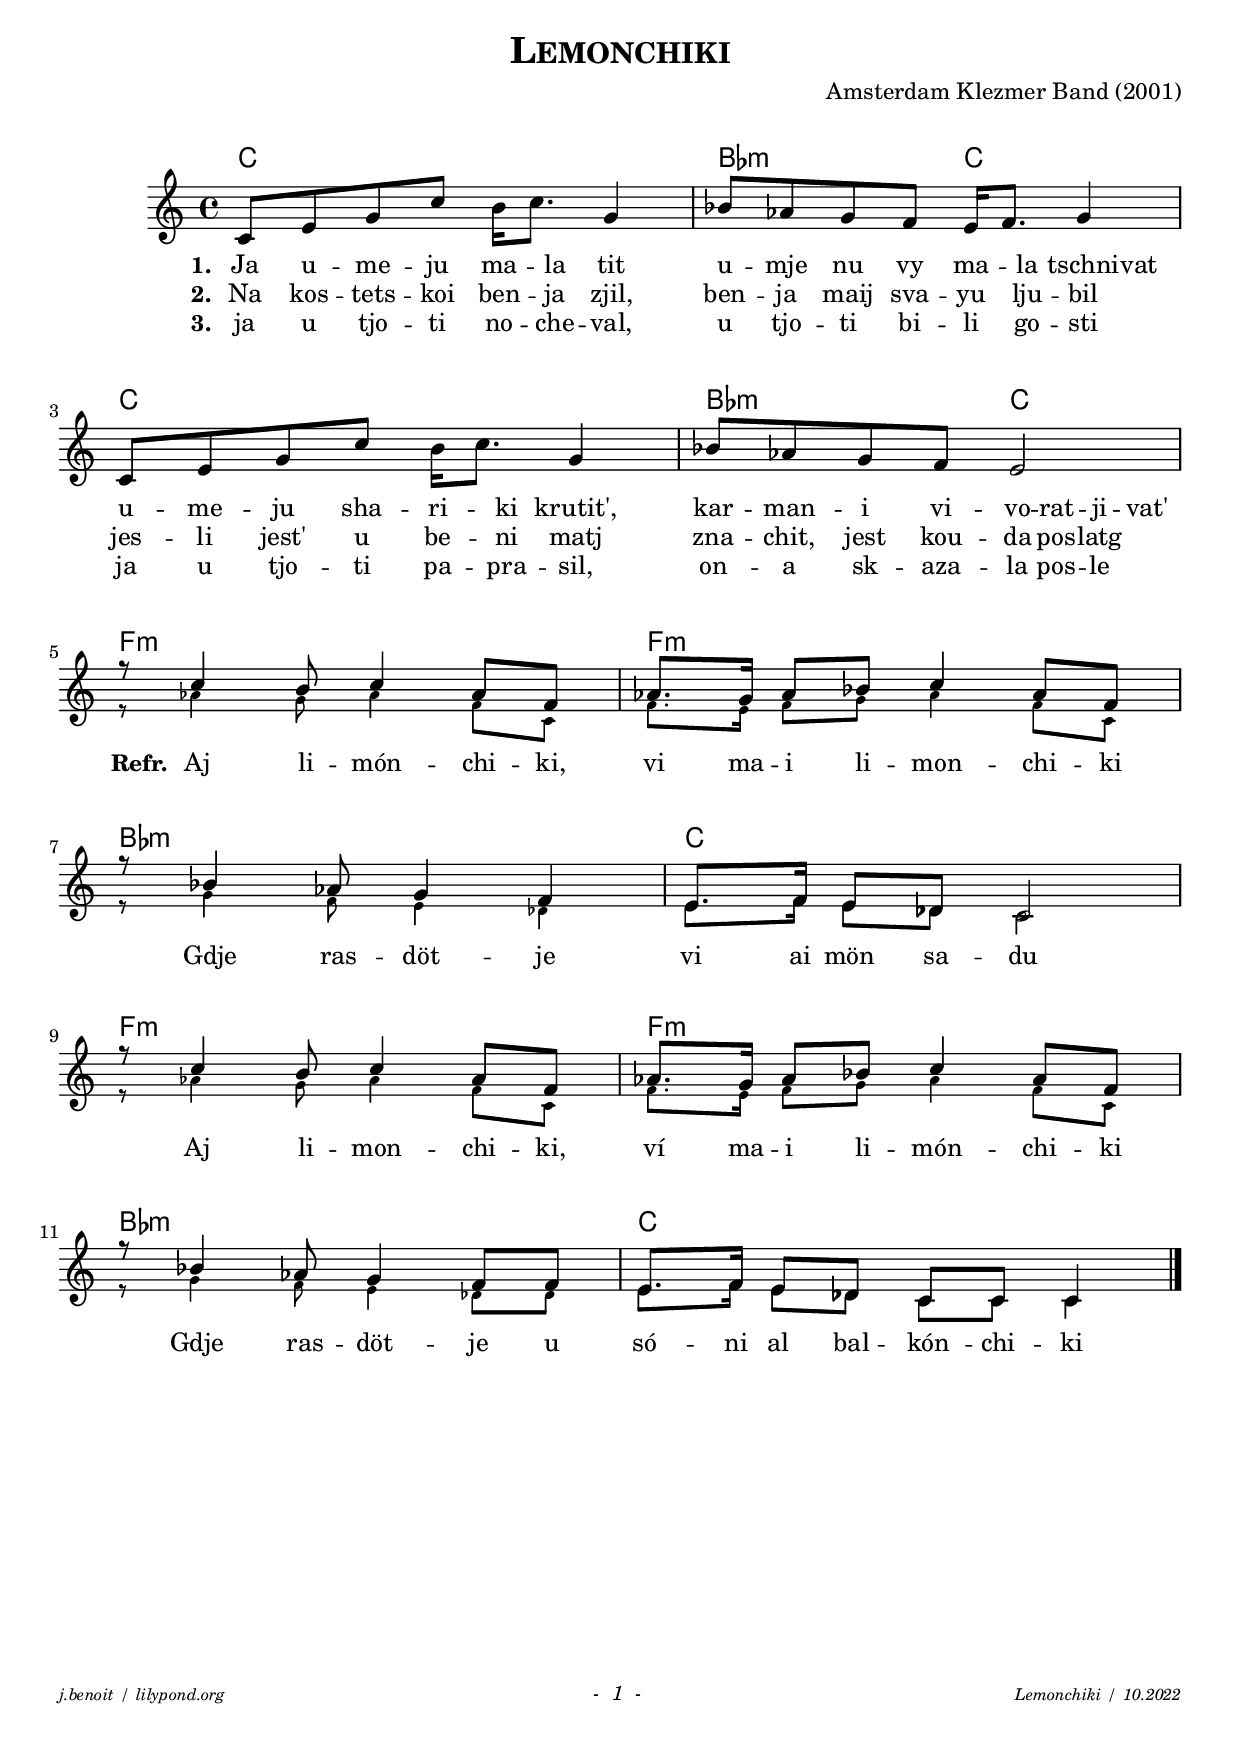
% tepmlate for a three parts Staff with lyrices and a repeat in it
\version "2.20.0"

piecename_footerline = "Lemonchiki"
version_date = "10.2022"
\include "../_common/footers.ily"
\footer_common_with_pagenum 

\paper {
  system-system-spacing.padding = #5
  %systems-per-page = 6  % force nr. of systems
  }

\header {
  title = \markup \caps  {"Lemonchiki"}
  composer = "Amsterdam Klezmer Band (2001)"
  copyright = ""
  arranger = ""
  }

\markup \vspace #1 % space between header and score

% -- music and text ------------------------------------------------
global = {
  \key c \major
  \time 4/4
}

d_m = { d,8 <a, d f >8}

voice_vocal_stanza =  \fixed c' { 
  c e g c' b16 c'8. g4 bes8 as g f e16 f8. g4
  c8 e g c' b16 c'8. g4 bes8 as g f e2 
}

voice_refrain =  \fixed c' { 
  r8 c'4 b8 c'4 as8 f as8. g16 as8 bes8 c'4 as8 f \break
  r8 bes4 as8 g4 f e8. f16 e8 des c2 \break
  r8 c'4 b8 c'4 as8 f as8. g16 as8 bes8 c'4 as8 f 
  r8 bes4 as8 g4 f8 f  e8. f16 e8 des c8 c c4 \bar "|."

}

voice_refrain_two =  \fixed c' { 
  r8 as4 g8 as4 f8 c f8. e16 f8 g8 as4 f8 c \break
  r8 g4 f8 e4 des e8. f16 e8 des c2 \break
  r8 as4 g8 as4 f8 c f8. e16 f8 g8 as4 f8 c 
  r8 g4 f8 e4 des8 8 e8.  f16 e8 des c8 c c4 \bar "|."

}
chords_stanza = \chordmode { c1 bes2:m c2 c1 bes2:m c2 }
chords_refrain = \chordmode { f1:m f1:m bes1:m c1  }


all_chords = {
  \chords_stanza 
  \chords_refrain \chords_refrain 
}

stanza_one = \lyricmode {
    \set stanza = "1. " Ja8 u -- me -- ju ma8 -- la8 tit4 
    u8 -- mje nu vy ma8  -- la8  tschni8 -- vat8 \break
      
    u -- me -- ju sha -- ri -- ki krutit',4
    kar8 -- man -- i vi -- vo -- rat -- ji -- vat'4
    
    \set stanza = "Refr. " 
    Aj4 li8 -- món4 -- chi8 -- ki,8 
    vi8. ma16 -- i8 li -- mon4 -- chi8 -- ki 
    ""8 Gdje4 ras8 -- döt4 -- je4  vi8. ai16  mön8 sa -- du2
     ""8 Aj4 li8 -- mon4 -- chi8 -- ki,8 ví8. ma16 -- i8 li -- món4 -- chi8 -- ki \break
    ""8 Gdje4 ras8 -- döt4 -- je8 u   só8. -- ni16  al8 bal -- "  kón "8 -- chi8 -- ki4
     
} 

stanza_two = \lyricmode {   
    \set stanza = "2. "
    Na8 kos -- tets -- koi ben -- ja zjil,4
    ben8 -- ja maij sva -- yu lju -- bil4
    jes8 -- li jest' u be -- ni matj4
    zna8 -- chit, jest kou -- da pos -- latg
      
    } 
    
stanza_three = \lyricmode {   
    \set stanza = "3. "
    ja u tjo -- ti no -- che -- val,4 
    u8 tjo -- ti bi -- li go -- sti4
    ja8 u tjo -- ti pa -- pra -- sil,4 
    on8 -- a sk -- aza -- la  pos -- le
      
    } 


% -- container ---------------------------------------------
\score {
  <<
    
    \new ChordNames {
      \all_chords
    }
    
  \new Staff 
    {
    \new Voice = "lead" { 
           \oneVoice {\global 
                      \voice_vocal_stanza }  % stanza with one single voice
            << 
              \new Voice  = "refr_one" {
                  \voiceOne \voice_refrain }  % refrain, 2 voices
              \new Voice = "refr_second" {
                  \voiceTwo \magnifyMusic #0.7 
                  \voice_refrain_two}  % second voice smaller notes
            >> 
       }
    }
   
  \new Lyrics \with {    
      \override VerticalAxisGroup.nonstaff-relatedstaff-spacing.padding = #1  %spacer before textlines
      }
    \stanza_one
  \new Lyrics 
    \stanza_two
  \new Lyrics 
    \stanza_three
  
  >>
  \layout { }
  \midi { \tempo 4=120 }
}